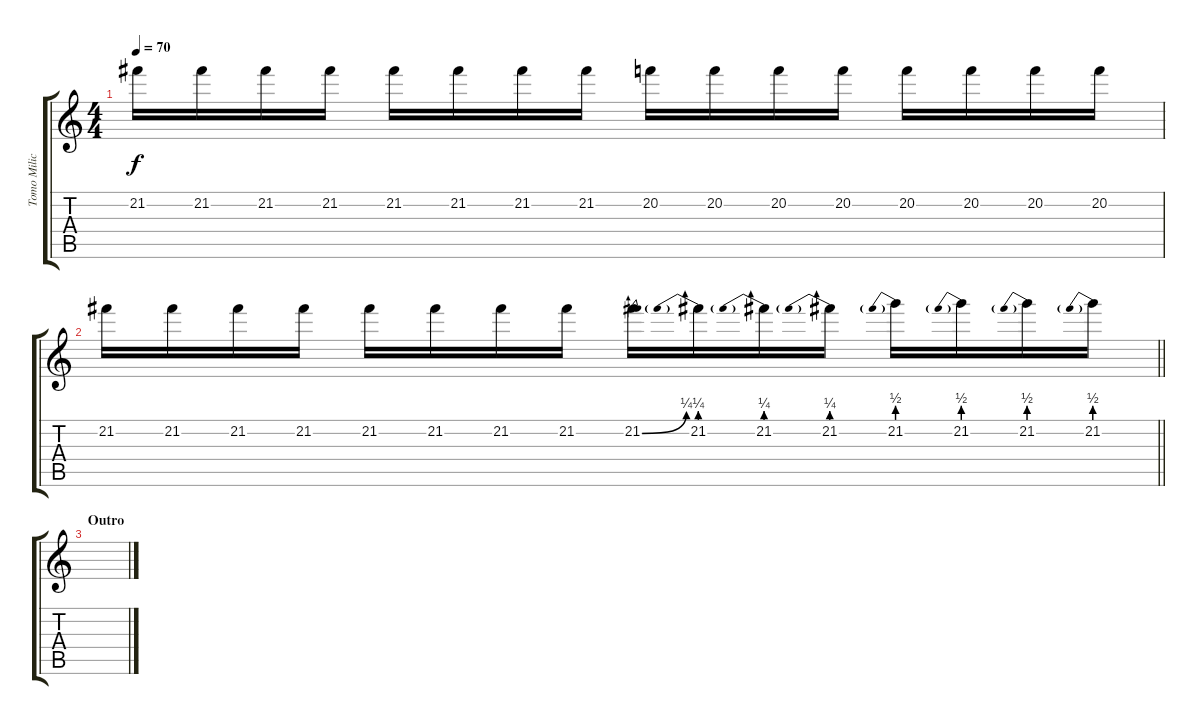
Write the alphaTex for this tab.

\track ("Tomo Milicevic - Guitar" "Tomo Milic") {instrument distortionguitar}
\staff {score tabs}
\tuning (D4 A3 F3 C3 G2 C2) {hide}
\ts (4 4)
\tempo 70
\clef g2
\ks c
21.2.16{dy f} 21.2.16 21.2.16 21.2.16 21.2.16 21.2.16 21.2.16 21.2.16 20.2.16 20.2.16 20.2.16 20.2.16 20.2.16 20.2.16 20.2.16 20.2.16 |
\barLineRight lightlight
21.2.16 21.2.16 21.2.16 21.2.16 21.2.16 21.2.16 21.2.16 21.2.16 21.2{be (bend 0 0 60 1)}.16 21.2{be (prebend 0 1 60 1)}.16 21.2{be (prebend 0 1 60 1)}.16 21.2{be (prebend 0 1 60 1)}.16 21.2{be (prebend 0 2 60 2)}.16 21.2{be (prebend 0 2 60 2)}.16 21.2{be (prebend 0 2 60 2)}.16 21.2{be (prebend 0 2 60 2)}.16 |
\section ("" "Outro")
